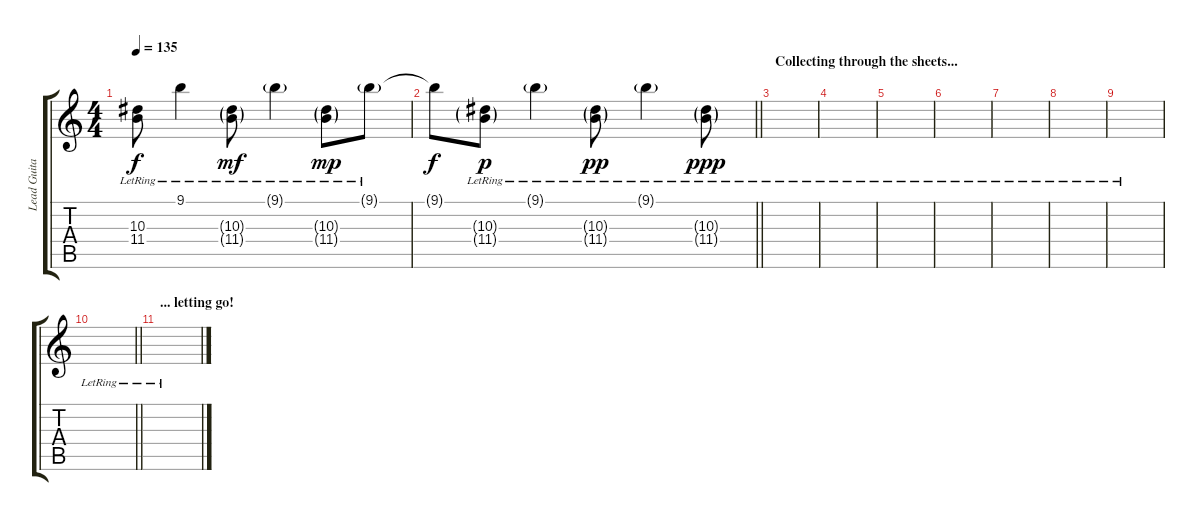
\track ("Lead Guitar 1" "Lead Guita") {instrument distortionguitar}
\staff {score tabs}
\tuning (D4 A3 F3 C3 G2 C2) {hide}
\ts (4 4)
\tempo 135
\clef g2
\ks c
(10.3{lr} 11.4{lr}).8{dy f} 9.1{lr}.4 (10.3{g lr} 11.4{g lr}).8{dy mf} 9.1{g lr}.4 (10.3{g lr} 11.4{g lr}).8{dy mp} 9.1{g lr}.8 |
\barLineRight lightlight
9.1{t}.8{dy f} (10.3{g lr} 11.4{g lr}).8{dy p} 9.1{g lr}.4 (10.3{g lr} 11.4{g lr}).8{dy pp} 9.1{g lr}.4 (10.3{g lr} 11.4{g lr}).8{dy ppp} |
\section ("" "Collecting through the sheets...")
|
|
|
|
|
|
|
\barLineRight lightlight
|
\section ("" "... letting go!")
